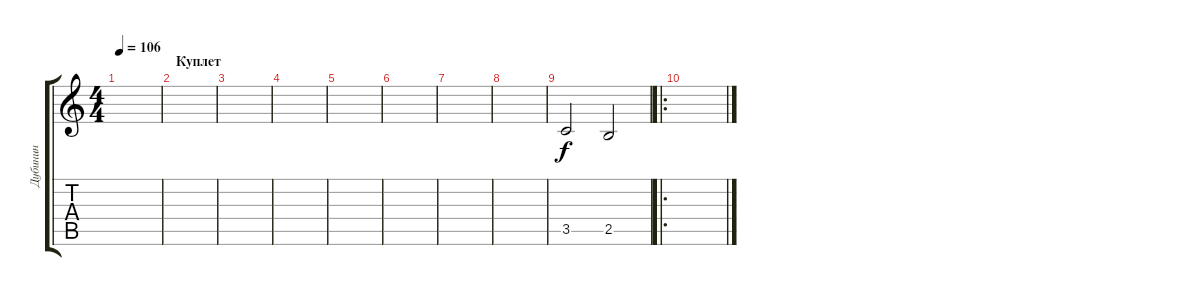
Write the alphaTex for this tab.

\track ("Дубинин" "Дубинин") {instrument electricbassfinger}
\staff {score tabs}
\tuning (E4 B3 G3 D3 A2 E2) {hide}
\ts (4 4)
\tempo 106
\clef g2
\ks c
|
\section ("" "Куплет")
|
|
|
|
|
|
|
3.5.2 2.5.2 |
\ro
